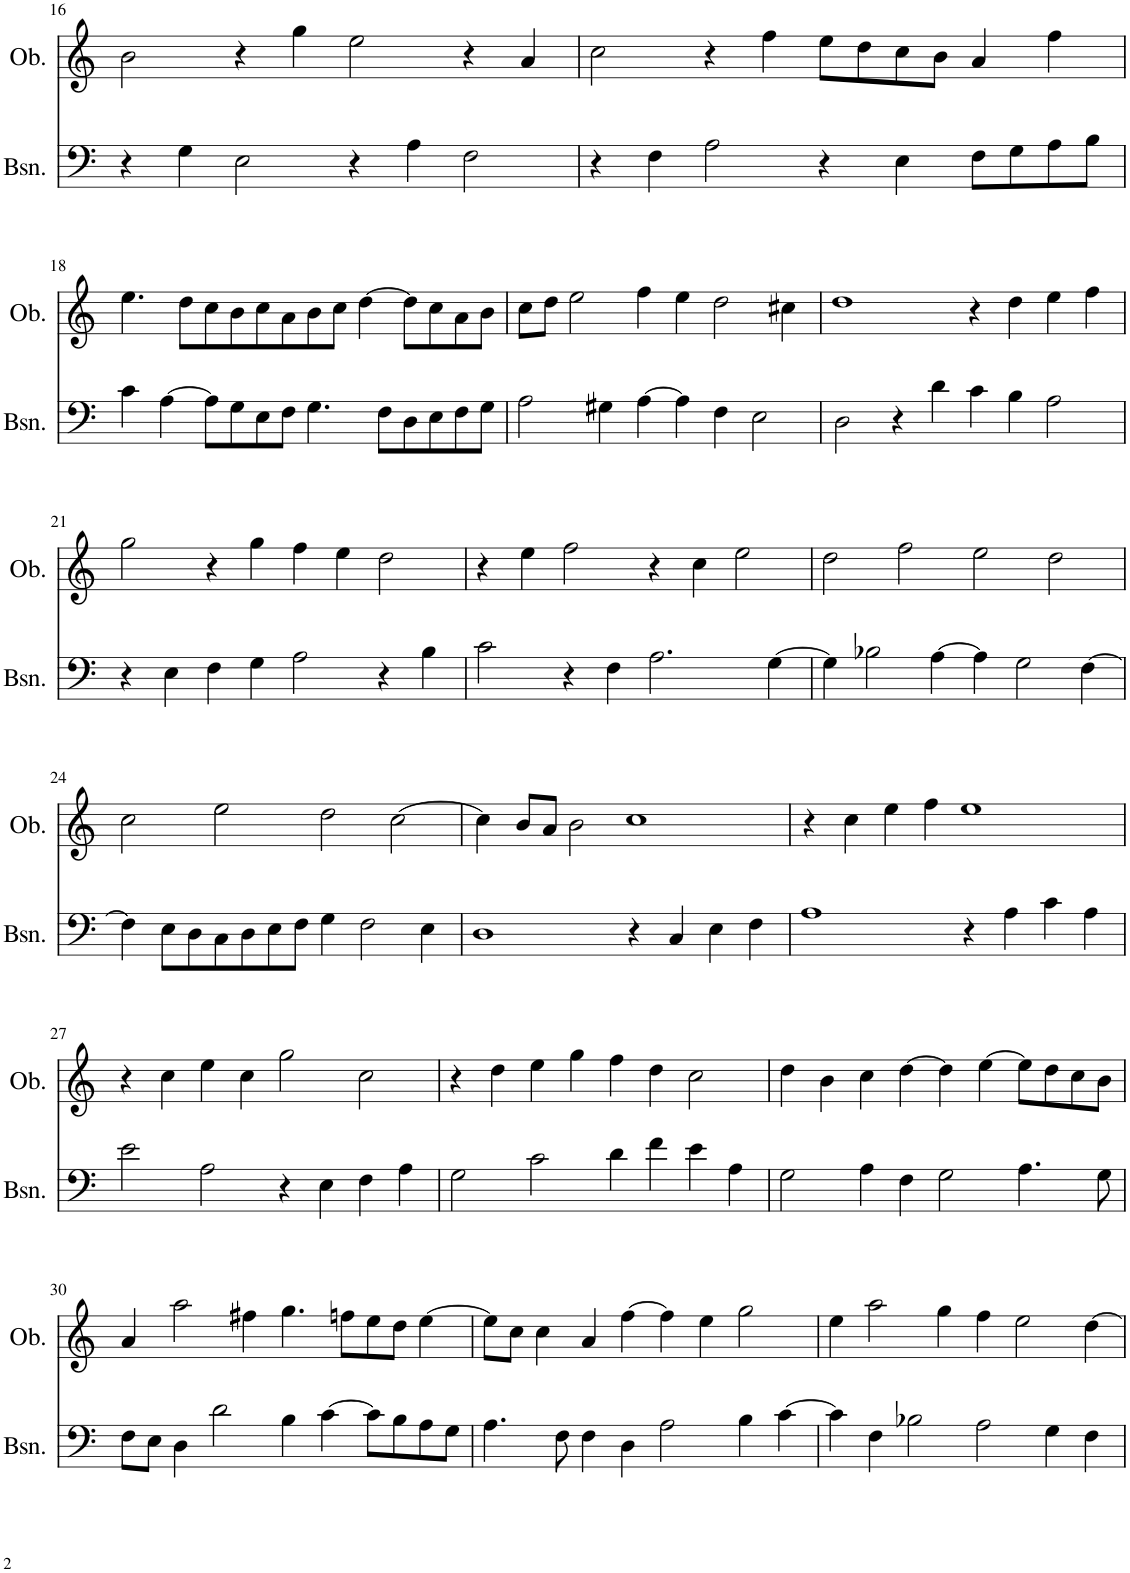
**kern	**kern
*part2	*part1
*staff2	*staff1
*I"ファゴット	*I"オーボエ
!!LO:PB:g=z
*clefF4	*clefG2
*k[]	*k[]
*M8/4	*M8/4
=16	=16
4r	2b\
4G\	.
2E\	4r
.	4gg\
4r	2ee\
4A\	.
2F\	4r
.	4a/
=17	=17
4r	2cc\
4F\	.
2A\	4r
.	4ff\
4r	8ee\L
.	8dd\
4E\	8cc\
.	8b\J
8F\L	4a/
8G\	.
8A\	4ff\
8B\J	.
!!LO:LB:g=z
=18	=18
4c\	4.ee\
[4A\	.
.	8dd\L
8A\L]	8cc\
8G\	8b\
8E\	8cc\
8F\J	8a\
4.G\	8b\
.	8cc\J
.	[4dd\
8F\L	.
8D\	8dd\L]
8E\	8cc\
8F\	8a\
8G\J	8b\J
=19	=19
2A\	8cc\L
.	8dd\J
.	2ee\
4G#X\	.
[4A\	4ff\
4A\]	4ee\
4F\	2dd\
2E\	.
.	4cc#X\
=20	=20
2D\	1dd
4r	.
4d\	.
4c\	4r
4B\	4dd\
2A\	4ee\
.	4ff\
!!LO:LB:g=z
=21	=21
4r	2gg\
4E\	.
4F\	4r
4G\	4gg\
2A\	4ff\
.	4ee\
4r	2dd\
4B\	.
=22	=22
2c\	4r
.	4ee\
4r	2ff\
4F\	.
2.A\	4r
.	4cc\
.	2ee\
[4G\	.
=23	=23
4G\]	2dd\
2B-X\	.
.	2ff\
[4A\	.
4A\]	2ee\
2G\	.
.	2dd\
[4F\	.
!!LO:LB:g=z
=24	=24
4F\]	2cc\
8E\L	.
8D\	.
8C\	2ee\
8D\	.
8E\	.
8F\J	.
4G\	2dd\
2F\	.
.	[2cc\
4E\	.
=25	=25
1D	4cc\]
.	8b/L
.	8a/J
.	2b\
4r	1cc
4C/	.
4E\	.
4F\	.
=26	=26
1A	4r
.	4cc\
.	4ee\
.	4ff\
4r	1ee
4A\	.
4c\	.
4A\	.
!!LO:LB:g=z
=27	=27
2e\	4r
.	4cc\
2A\	4ee\
.	4cc\
4r	2gg\
4E\	.
4F\	2cc\
4A\	.
=28	=28
2G\	4r
.	4dd\
2c\	4ee\
.	4gg\
4d\	4ff\
4f\	4dd\
4e\	2cc\
4A\	.
=29	=29
2G\	4dd\
.	4b\
4A\	4cc\
4F\	[4dd\
2G\	4dd\]
.	[4ee\
4.A\	8ee\L]
.	8dd\
.	8cc\
8G\	8b\J
!!LO:LB:g=z
=30	=30
8F\L	4a/
8E\J	.
4D\	2aa\
2d\	.
.	4ff#X\
4B\	4.gg\
[4c\	.
.	8ffn\L
8c\L]	8ee\
8B\	8dd\J
8A\	[4ee\
8G\J	.
=31	=31
4.A\	8ee\L]
.	8cc\J
.	4cc\
8F\	.
4F\	4a/
4D\	[4ff\
2A\	4ff\]
.	4ee\
4B\	2gg\
[4c\	.
=32	=32
4c\]	4ee\
4F\	2aa\
2B-X\	.
.	4gg\
2A\	4ff\
.	2ee\
4G\	.
4F\	[4dd\
=	=
*-	*-
